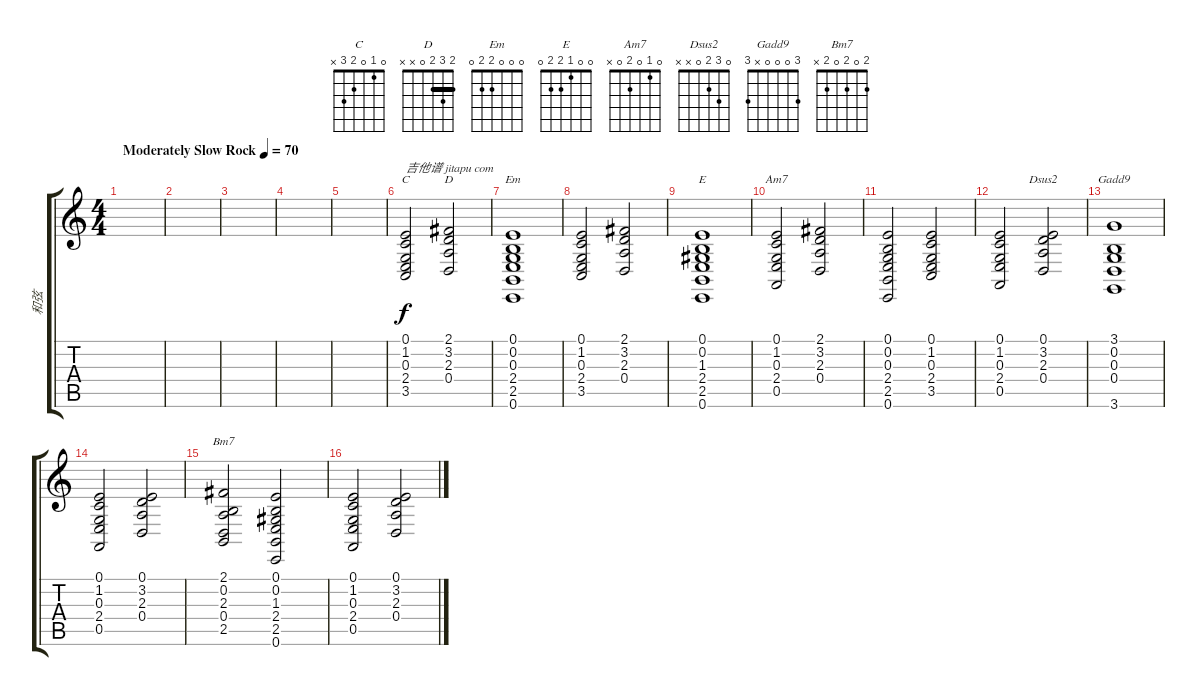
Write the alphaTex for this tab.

\track ("和弦" "和弦") {instrument synthstrings1}
\staff {score tabs}
\tuning (E4 B3 G3 D3 A2 E2) {hide}
\chord ("C" 0 1 0 2 3 x)
\chord ("D" 2 3 2 0 x x) {barre 2}
\chord ("Em" 0 0 0 2 2 0)
\chord ("E" 0 0 1 2 2 0)
\chord ("Am7" 0 1 0 2 0 x)
\chord ("Dsus2" 0 3 2 0 x x)
\chord ("Gadd9" 3 0 0 0 x 3)
\chord ("Bm7" 2 0 2 0 2 x)
\ts (4 4)
\tempo (70 "Moderately Slow Rock")
\clef g2
\ks c
|
|
|
|
|
(0.1 1.2 0.3 2.4 3.5).2{ch "C" txt "吉他谱 jitapu com"} (2.1 3.2 2.3 0.4).2{ch "D"} |
(0.1 0.2 0.3 2.4 2.5 0.6).1{ch "Em"} |
(0.1 1.2 0.3 2.4 3.5).2 (2.1 3.2 2.3 0.4).2 |
(0.1 0.2 1.3 2.4 2.5 0.6).1{ch "E"} |
(0.1 1.2 0.3 2.4 0.5).2{ch "Am7"} (2.1 3.2 2.3 0.4).2 |
(0.1 0.2 0.3 2.4 2.5 0.6).2 (0.1 1.2 0.3 2.4 3.5).2 |
(0.1 1.2 0.3 2.4 0.5).2 (0.1 3.2 2.3 0.4).2{ch "Dsus2"} |
(3.1 0.2 0.3 0.4 3.6).1{ch "Gadd9"} |
(0.1 1.2 0.3 2.4 0.5).2 (0.1 3.2 2.3 0.4).2 |
(2.1 0.2 2.3 0.4 2.5).2{ch "Bm7"} (0.1 0.2 1.3 2.4 2.5 0.6).2 |
(0.1 1.2 0.3 2.4 0.5).2 (0.1 3.2 2.3 0.4).2
